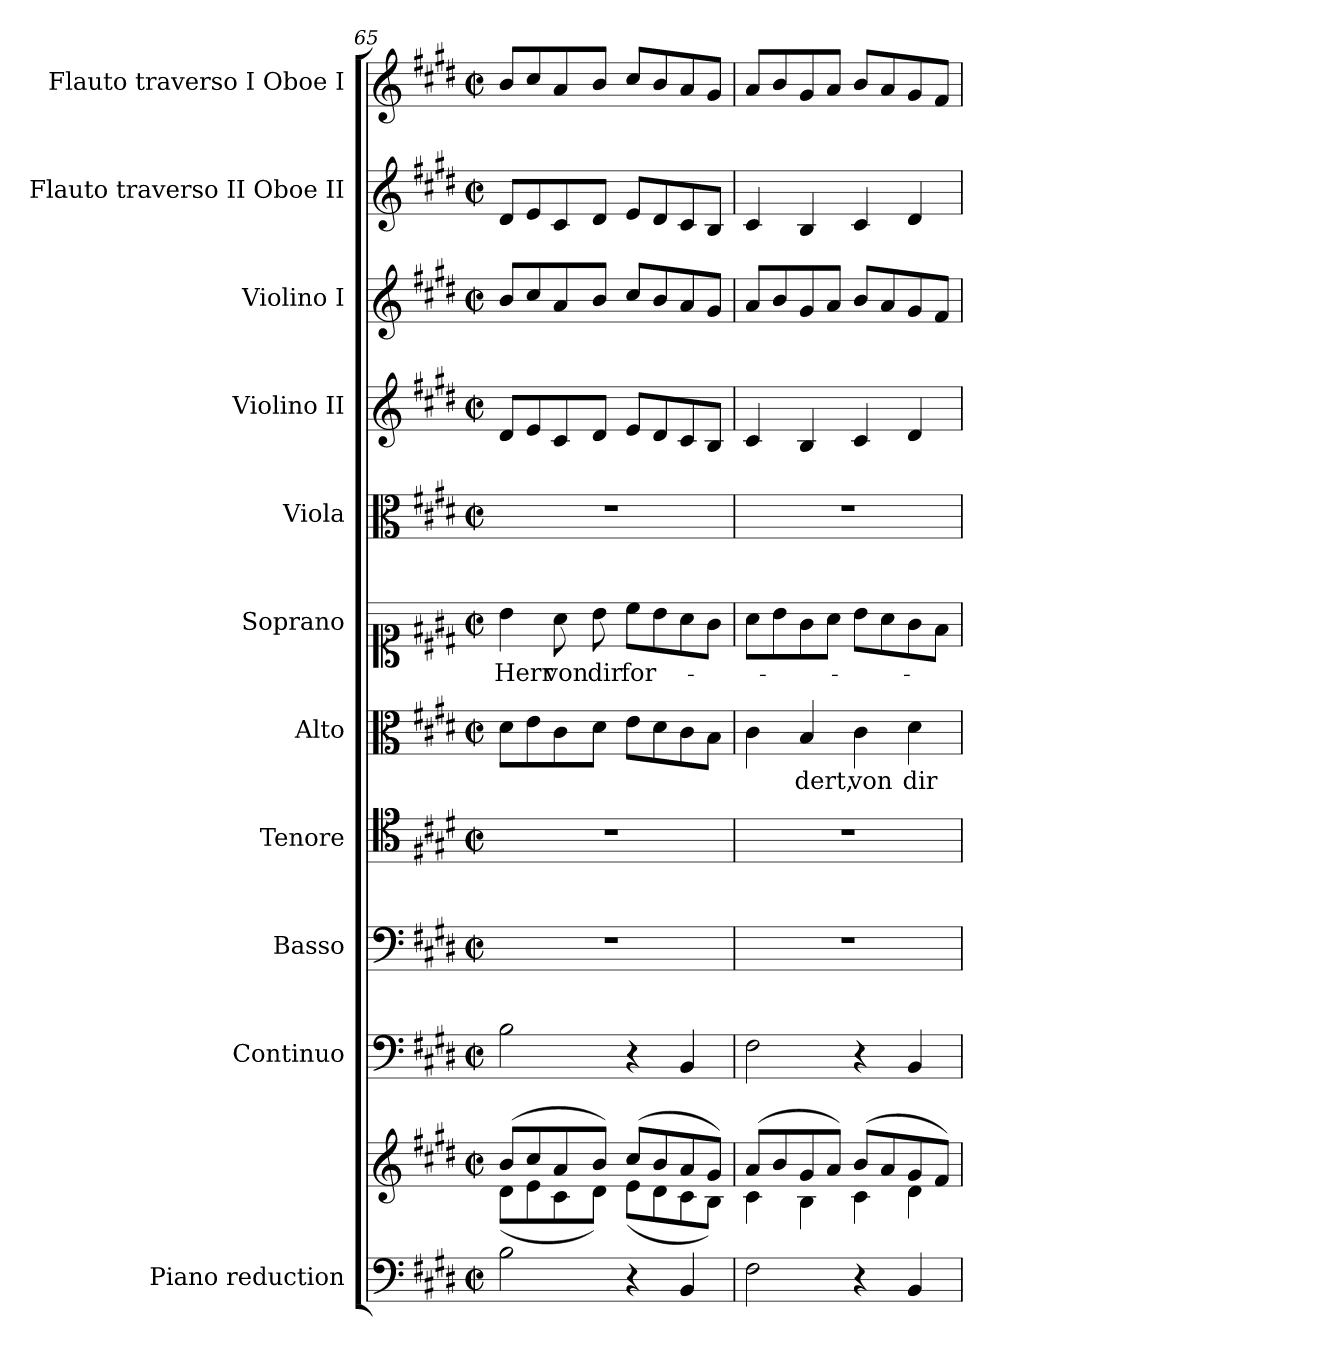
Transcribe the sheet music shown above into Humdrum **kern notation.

**kern	**kern	**kern	**kern	**kern	**kern	**text	**kern	**text	**kern	**kern	**kern	**kern	**kern
*part11	*part11	*part10	*part9	*part8	*part7	*part7	*part6	*part6	*part5	*part4	*part3	*part2	*part1
*staff12	*staff11	*staff10	*staff9	*staff8	*staff7	*staff7	*staff6	*staff6	*staff5	*staff4	*staff3	*staff2	*staff1
*I"Piano reduction	*	*I"Continuo	*I"Basso	*I"Tenore	*I"Alto	*	*I"Soprano	*	*I"Viola	*I"Violino II	*I"Violino I	*I"Flauto traverso II Oboe II	*I"Flauto traverso I Oboe I
*I'Pno	*	*	*	*	*	*	*	*	*	*	*	*I'Ob	*I'Ob
*clefF4	*clefG2	*clefF4	*clefF4	*clefC4	*clefC3	*	*clefC1	*	*clefC3	*clefG2	*clefG2	*clefG2	*clefG2
*k[f#c#g#d#]	*k[f#c#g#d#]	*k[f#c#g#d#]	*k[f#c#g#d#]	*k[f#c#g#d#]	*k[f#c#g#d#]	*	*k[f#c#g#d#]	*	*k[f#c#g#d#]	*k[f#c#g#d#]	*k[f#c#g#d#]	*k[f#c#g#d#]	*k[f#c#g#d#]
*M2/2	*M2/2	*M2/2	*M2/2	*M2/2	*M2/2	*	*M2/2	*	*M2/2	*M2/2	*M2/2	*M2/2	*M2/2
*met(c|)	*met(c|)	*met(c|)	*met(c|)	*met(c|)	*met(c|)	*	*met(c|)	*	*met(c|)	*met(c|)	*met(c|)	*met(c|)	*met(c|)
=65	=65	=65	=65	=65	=65	=65	=65	=65	=65	=65	=65	=65	=65
*	*^	*	*	*	*	*	*	*	*	*	*	*	*
!	!	!	!	!	!	!	!	!	!LO:LY:b	!	!	!	!	!
2B\	(8b/L	(8d#\L	2B\	1r	1r	8d#\L	.	4b\	Herr	1r	8d#/L	8b/L	8d#/L	8b/L
.	8cc#/	8e\	.	.	.	8e\	.	.	.	.	8e/	8cc#/	8e/	8cc#/
!	!	!	!	!	!	!	!	!	!LO:LY:b	!	!	!	!	!
.	8a/	8c#\	.	.	.	8c#\	.	8a\	von	.	8c#/	8a/	8c#/	8a/
!	!	!	!	!	!	!	!	!	!LO:LY:b	!	!	!	!	!
.	8b/J)	8d#\J)	.	.	.	8d#\J	.	8b\	dir	.	8d#/J	8b/J	8d#/J	8b/J
!	!	!	!	!	!	!	!	!	!LO:LY:b	!	!	!	!	!
4r	(8cc#/L	(8e\L	4r	.	.	8e\L	.	8cc#\L	for-	.	8e/L	8cc#/L	8e/L	8cc#/L
.	8b/	8d#\	.	.	.	8d#\	.	8b\	.	.	8d#/	8b/	8d#/	8b/
4BB/	8a/	8c#\	4BB/	.	.	8c#\	.	8a\	.	.	8c#/	8a/	8c#/	8a/
.	8g#/J)	8B\J)	.	.	.	8B\J	.	8g#\J	.	.	8B/J	8g#/J	8B/J	8g#/J
=66	=66	=66	=66	=66	=66	=66	=66	=66	=66	=66	=66	=66	=66	=66
2F#\	(8a/L	4c#\	2F#\	1r	1r	4c#\	.	8a\L	.	1r	4c#/	8a/L	4c#/	8a/L
.	8b/	.	.	.	.	.	.	8b\	.	.	.	8b/	.	8b/
!	!	!	!	!	!	!	!LO:LY:b	!	!	!	!	!	!	!
.	8g#/	4B\	.	.	.	4B/	-dert,	8g#\	.	.	4B/	8g#/	4B/	8g#/
.	8a/J)	.	.	.	.	.	.	8a\J	.	.	.	8a/J	.	8a/J
!	!	!	!	!	!	!	!LO:LY:b	!	!	!	!	!	!	!
4r	(8b/L	4c#\	4r	.	.	4c#\	von	8b\L	.	.	4c#/	8b/L	4c#/	8b/L
.	8a/	.	.	.	.	.	.	8a\	.	.	.	8a/	.	8a/
!	!	!	!	!	!	!	!LO:LY:b	!	!	!	!	!	!	!
4BB/	8g#/	4d#\	4BB/	.	.	4d#\	dir	8g#\	.	.	4d#/	8g#/	4d#/	8g#/
.	8f#/J)	.	.	.	.	.	.	8f#\J	.	.	.	8f#/J	.	8f#/J
*	*v	*v	*	*	*	*	*	*	*	*	*	*	*	*
=	=	=	=	=	=	=	=	=	=	=	=	=	=
*-	*-	*-	*-	*-	*-	*-	*-	*-	*-	*-	*-	*-	*-
